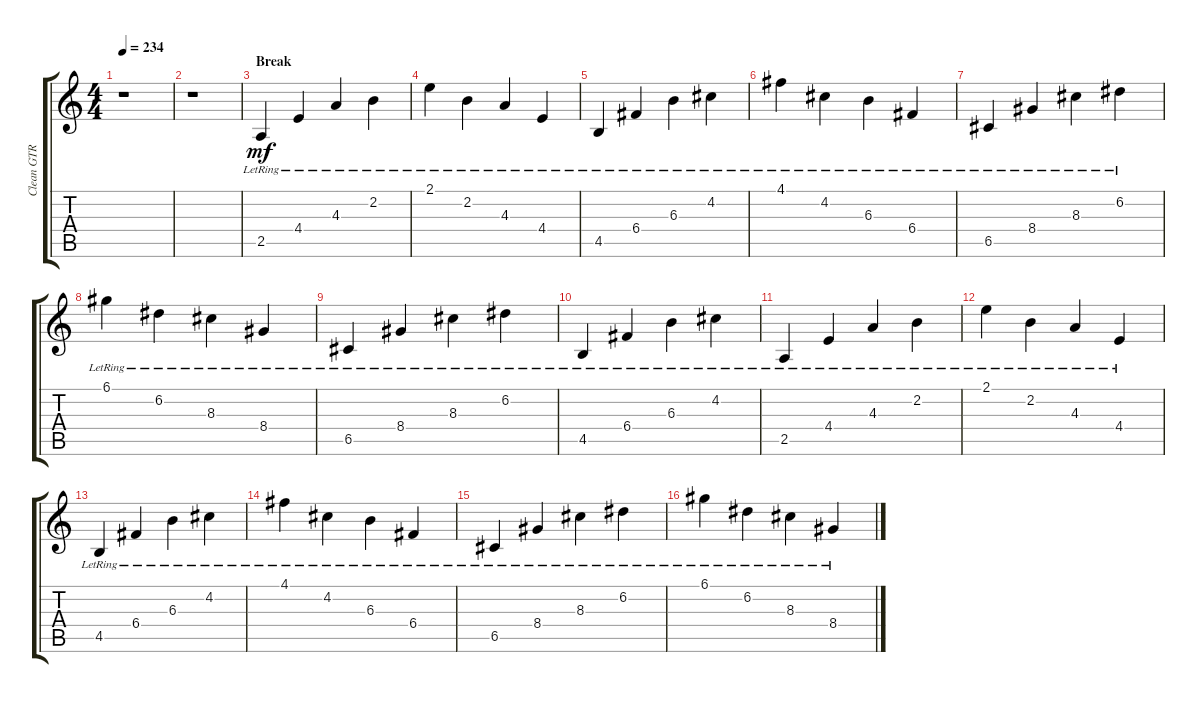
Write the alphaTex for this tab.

\track ("Clean GTR" "Clean GTR") {instrument electricguitarclean}
\staff {score tabs}
\tuning (D4 A3 F3 C3 G2 C2) {hide}
\ts (4 4)
\tempo 234
\clef g2
\ks aminor
r.1{dy mf} |
r.1 |
\section ("" "Break")
2.5{lr}.4 4.4{lr}.4 4.3{lr}.4 2.2{lr}.4 |
2.1{lr}.4 2.2{lr}.4 4.3{lr}.4 4.4{lr}.4 |
4.5{lr}.4 6.4{lr}.4 6.3{lr}.4 4.2{lr}.4 |
4.1{lr}.4 4.2{lr}.4 6.3{lr}.4 6.4{lr}.4 |
6.5{lr}.4 8.4{lr}.4 8.3{lr}.4 6.2{lr}.4 |
6.1{lr}.4 6.2{lr}.4 8.3{lr}.4 8.4{lr}.4 |
6.5{lr}.4 8.4{lr}.4 8.3{lr}.4 6.2{lr}.4 |
4.5{lr}.4 6.4{lr}.4 6.3{lr}.4 4.2{lr}.4 |
2.5{lr}.4 4.4{lr}.4 4.3{lr}.4 2.2{lr}.4 |
2.1{lr}.4 2.2{lr}.4 4.3{lr}.4 4.4{lr}.4 |
4.5{lr}.4 6.4{lr}.4 6.3{lr}.4 4.2{lr}.4 |
4.1{lr}.4 4.2{lr}.4 6.3{lr}.4 6.4{lr}.4 |
6.5{lr}.4 8.4{lr}.4 8.3{lr}.4 6.2{lr}.4 |
6.1{lr}.4 6.2{lr}.4 8.3{lr}.4 8.4{lr}.4
